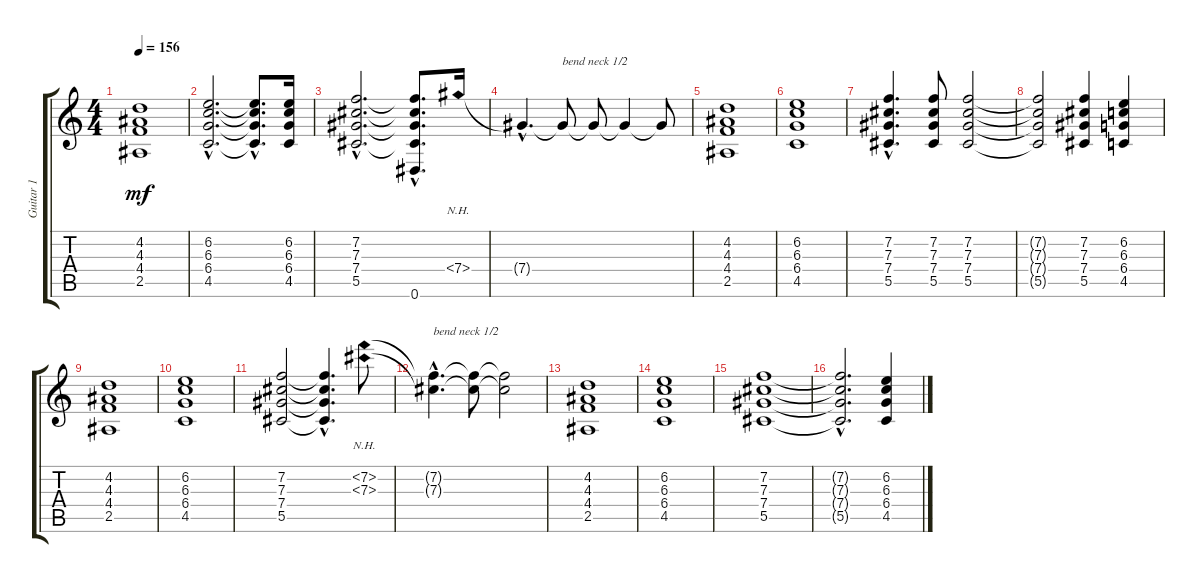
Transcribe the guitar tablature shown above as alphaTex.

\track ("Guitar 1" "Guitar 1") {instrument distortionguitar}
\staff {score tabs}
\tuning (Eb4 Bb3 Gb3 Db3 Ab2 Eb2) {hide}
\ts (4 4)
\tempo 156
\clef g2
\ks c
(4.2 4.3 4.4 2.5).1{dy mf} |
(6.2{hac} 6.3{hac} 6.4{hac} 4.5{hac}).2{d} (6.2{hac t} 6.3{hac t} 6.4{hac t} 4.5{hac t}).8{d} (6.2 6.3 6.4 4.5).16 |
(7.2{hac} 7.3{hac} 7.4{hac} 5.5{hac}).2{d} (7.2{hac t} 7.3{hac t} 7.4{hac t} 5.5{hac t} 0.6{hac}).8{d} 7.4{nh}.16 |
7.4{hac t}.4{d} 7.4{t}.8{txt "bend neck 1/2"} 7.4{t}.8 7.4{t}.4 7.4{t}.8 |
(4.2 4.3 4.4 2.5).1 |
(6.2 6.3 6.4 4.5).1 |
(7.2{hac} 7.3{hac} 7.4{hac} 5.5{hac}).4{d} (7.2 7.3 7.4 5.5).8 (7.2 7.3 7.4 5.5).2 |
(7.2{t} 7.3{t} 7.4{t} 5.5{t}).2 (7.2 7.3 7.4 5.5).4 (6.2 6.3 6.4 4.5).4 |
(4.2 4.3 4.4 2.5).1 |
(6.2 6.3 6.4 4.5).1 |
(7.2 7.3 7.4 5.5).2 (7.2{hac t} 7.3{hac t} 7.4{hac t} 5.5{hac t}).4{d} (7.2{nh} 7.3{nh}).8 |
(7.2{hac t} 7.3{hac t}).4{d txt "bend neck 1/2"} (7.2{t} 7.3{t}).8 (7.2{t} 7.3{t}).2 |
(4.2 4.3 4.4 2.5).1 |
(6.2 6.3 6.4 4.5).1 |
(7.2 7.3 7.4 5.5).1 |
(7.2{hac t} 7.3{hac t} 7.4{hac t} 5.5{hac t}).2{d} (6.2 6.3 6.4 4.5).4
